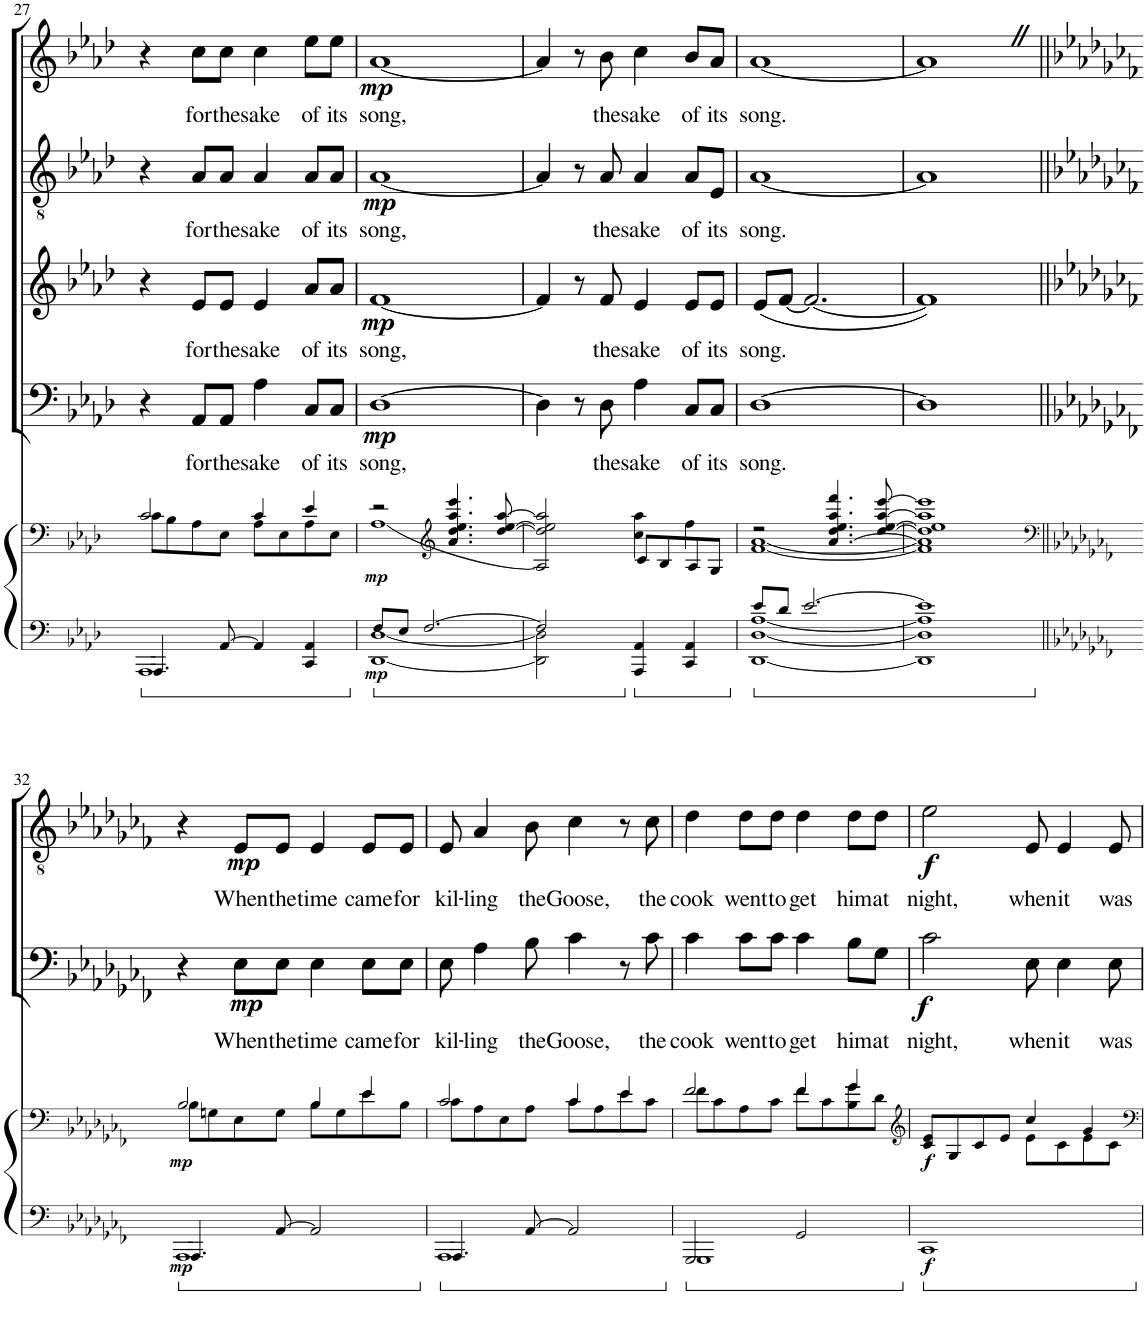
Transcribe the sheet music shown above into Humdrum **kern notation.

**kern	**dynam	**kern	**dynam	**kern	**text	**dynam	**kern	**text	**dynam	**kern	**text	**dynam	**kern	**text	**dynam
*part6	*part6	*part5	*part5	*part4	*part4	*part4	*part3	*part3	*part3	*part2	*part2	*part2	*part1	*part1	*part1
*staff6	*staff6	*staff5	*staff5	*staff4	*staff4	*staff4	*staff3	*staff3	*staff3	*staff2	*staff2	*staff2	*staff1	*staff1	*staff1
*I"Piano	*	*I"Piano	*	*I"Bassi	*	*	*I"Tenori	*	*	*I"Contralti	*	*	*I"Soprani	*	*
*I'Pno	*	*I'Pno	*	*	*	*	*	*	*	*	*	*	*	*	*
!!LO:PB:g=z
*clefF4	*	*clefF4	*	*clefF4	*	*	*clefG2	*	*	*clefGv2	*	*	*clefG2	*	*
*	*	*	*	*	*	*	*	*	*	*	*	*	*Trd1c2	*	*
*k[b-e-a-d-]	*	*k[b-e-a-d-]	*	*k[b-e-a-d-]	*	*	*k[b-e-a-d-]	*	*	*k[b-e-a-d-]	*	*	*k[b-e-a-d-]	*	*
*A-:	*	*A-:	*	*A-:	*	*	*A-:	*	*	*A-:	*	*	*A-:	*	*
*M4/4	*	*M4/4	*	*M4/4	*	*	*M4/4	*	*	*M4/4	*	*	*M4/4	*	*
*ped	*	*	*	*	*	*	*	*	*	*	*	*	*	*	*
=27	=27	=27	=27	=27	=27	=27	=27	=27	=27	=27	=27	=27	=27	=27	=27
*^	*	*^	*	*	*	*	*	*	*	*	*	*	*	*	*
4.AAA-/	1AAA-	.	2c/	8c\L	.	4r	.	.	4r	.	.	4r	.	.	4r	.	.
.	.	.	.	8B-\	.	.	.	.	.	.	.	.	.	.	.	.	.
!	!	!	!	!	!	!	!LO:LY:b	!	!	!LO:LY:b	!	!	!LO:LY:b	!	!	!LO:LY:b	!
.	.	.	.	8A-\	.	8AA-/L	for	.	8e-/L	for	.	8A-/L	for	.	8cc\L	for	.
!	!	!	!	!	!	!	!LO:LY:b	!	!	!LO:LY:b	!	!	!LO:LY:b	!	!	!LO:LY:b	!
[8AA-/	.	.	.	8E-\J	.	8AA-/J	the	.	8e-/J	the	.	8A-/J	the	.	8cc\J	the	.
!	!	!	!	!	!	!	!LO:LY:b	!	!	!LO:LY:b	!	!	!LO:LY:b	!	!	!LO:LY:b	!
4AA-/]	.	.	4c/	8A-\L	.	4A-\	sake	.	4e-/	sake	.	4A-/	sake	.	4cc\	sake	.
.	.	.	.	8E-\	.	.	.	.	.	.	.	.	.	.	.	.	.
!	!	!	!	!	!	!	!LO:LY:b	!	!	!LO:LY:b	!	!	!LO:LY:b	!	!	!LO:LY:b	!
4CC/ 4AA-/	.	.	4e-/	8A-\	.	8C/L	of	.	8a-/L	of	.	8A-/L	of	.	8ee-\L	of	.
!	!	!	!	!	!	!	!LO:LY:b	!	!	!LO:LY:b	!	!	!LO:LY:b	!	!	!LO:LY:b	!
.	.	.	.	8E-\J	.	8C/J	its	.	8a-/J	its	.	8A-/J	its	.	8ee-\J	its	.
=28	=28	=28	=28	=28	=28	=28	=28	=28	=28	=28	=28	=28	=28	=28	=28	=28	=28
*Xped	*	*	*	*	*	*	*	*	*	*	*	*	*	*	*	*	*
*ped	*	*	*	*	*	*	*	*	*	*	*	*	*	*	*	*	*
!	!	!LO:DY:b	!	!	!LO:DY:b	!	!LO:LY:b	!LO:DY:b	!	!LO:LY:b	!LO:DY:b	!	!LO:LY:b	!LO:DY:b	!	!LO:LY:b	!LO:DY:b
8F/L	[1DD- [1D-	mp	2r	[1A-	mp	[1D-	song,	mp	[1f	song,	mp	[1A-	song,	mp	[1a-	song,	mp
8E-/J	.	.	.	.	.	.	.	.	.	.	.	.	.	.	.	.	.
[2.F/	.	.	.	.	.	.	.	.	.	.	.	.	.	.	.	.	.
*	*	*	*clefG2	*	*	*	*	*	*	*	*	*	*	*	*	*	*
.	.	.	4.a-/ 4.dd-/ 4.ee-/ 4.aa-/ 4.eee-/	.	.	.	.	.	.	.	.	.	.	.	.	.	.
.	.	.	[8dd-/ [8ee-/ [8aa-/	.	.	.	.	.	.	.	.	.	.	.	.	.	.
=29	=29	=29	=29	=29	=29	=29	=29	=29	=29	=29	=29	=29	=29	=29	=29	=29	=29
2F/]	2DD-\] 2D-\]	.	2A-/] 2dd-/] 2ee-/] 2aa-/]	2ryy	.	4D-\]	.	.	4f/]	.	.	4A-/]	.	.	4a-/]	.	.
.	.	.	.	.	.	8r	.	.	8r	.	.	8r	.	.	8r	.	.
!	!	!	!	!	!	!	!LO:LY:b	!	!	!LO:LY:b	!	!	!LO:LY:b	!	!	!LO:LY:b	!
.	.	.	.	.	.	8D-\	the	.	8f/	the	.	8A-/	the	.	8b-\	the	.
*Xped	*	*	*	*	*	*	*	*	*	*	*	*	*	*	*	*	*
*ped	*	*	*	*	*	*	*	*	*	*	*	*	*	*	*	*	*
!	!	!	!	!	!	!	!LO:LY:b	!	!	!LO:LY:b	!	!	!LO:LY:b	!	!	!LO:LY:b	!
4AAA-/ 4AA-/	2ryy	.	8c/L	4cc\ 4aa-\	.	4A-\	sake	.	4e-/	sake	.	4A-/	sake	.	4cc\	sake	.
.	.	.	8B-/	.	.	.	.	.	.	.	.	.	.	.	.	.	.
!	!	!	!	!	!	!	!LO:LY:b	!	!	!LO:LY:b	!	!	!LO:LY:b	!	!	!LO:LY:b	!
4CC/ 4AA-/	.	.	8A-/	4ff\	.	8C/L	of	.	8e-/L	of	.	8A-/L	of	.	8b-/L	of	.
!	!	!	!	!	!	!	!LO:LY:b	!	!	!LO:LY:b	!	!	!LO:LY:b	!	!	!LO:LY:b	!
.	.	.	8G/J	.	.	8C/J	its	.	8e-/J	its	.	8E-/J	its	.	8a-/J	its	.
=30	=30	=30	=30	=30	=30	=30	=30	=30	=30	=30	=30	=30	=30	=30	=30	=30	=30
*Xped	*	*	*	*	*	*	*	*	*	*	*	*	*	*	*	*	*
*ped	*	*	*	*	*	*	*	*	*	*	*	*	*	*	*	*	*
!	!	!	!	!	!	!	!LO:LY:b	!	!	!LO:LY:b	!	!	!LO:LY:b	!	!	!LO:LY:b	!
8e-/L	[1DD- [1D- [1A-	.	2r	[1f [1a-	.	[1D-	song.	.	(8e-/L	song.	.	[1A-	song.	.	[1a-	song.	.
8d-/J	.	.	.	.	.	.	.	.	[8f/J	.	.	.	.	.	.	.	.
[2.e-/	.	.	.	.	.	.	.	.	2.f/_	.	.	.	.	.	.	.	.
.	.	.	[4.a-/ 4.dd-/ 4.ee-/ 4.aa-/ 4.fff/	.	.	.	.	.	.	.	.	.	.	.	.	.	.
.	.	.	[8dd-/ [8ee-/ [8aa-/ [8eee-/	.	.	.	.	.	.	.	.	.	.	.	.	.	.
*	*	*	*v	*v	*	*	*	*	*	*	*	*	*	*	*	*	*
=31	=31	=31	=31	=31	=31	=31	=31	=31	=31	=31	=31	=31	=31	=31	=31	=31
1e-]	1DD-] 1D-] 1A-]	.	1f] 1a-] 1dd-] 1ee-] 1aa-] 1eee-]	.	1D-]	.	.	1f])	.	.	1A-]	.	.	1a-Z]	.	.
!!LO:LB:g=z
=32||	=32||	=32||	=32||	=32||	=32||	=32||	=32||	=32||	=32||	=32||	=32||	=32||	=32||	=32||	=32||	=32||
*	*	*	*clefF4	*	*	*	*	*	*	*	*	*	*	*	*	*
*k[b-e-a-d-g-c-f-]	*	*	*k[b-e-a-d-g-c-f-]	*	*k[b-e-a-d-g-c-f-]	*	*	*k[b-e-a-d-g-c-f-]	*	*	*k[b-e-a-d-g-c-f-]	*	*	*k[b-e-a-d-g-c-f-]	*	*
*C-:	*	*	*C-:	*	*C-:	*	*	*C-:	*	*	*C-:	*	*	*C-:	*	*
*Xped	*	*	*	*	*	*	*	*	*	*	*	*	*	*	*	*
*ped	*	*	*	*	*	*	*	*	*	*	*	*	*	*	*	*
*	*	*	*^	*	*	*	*	*	*	*	*	*	*	*	*	*
!	!	!LO:DY:b	!	!	!LO:DY:b	!	!	!	!	!	!	!	!	!	!	!	!
4.AAA-/	1AAA-	mp	2B-/	8B-\L	mp	4r	.	.	1r	.	.	4r	.	.	1r	.	.
.	.	.	.	8Gn\	.	.	.	.	.	.	.	.	.	.	.	.	.
!	!	!	!	!	!	!	!LO:LY:b	!LO:DY:b	!	!	!	!	!LO:LY:b	!LO:DY:b	!	!	!
.	.	.	.	8E-\	.	8E-\L	When	mp	.	.	.	8E-/L	When	mp	.	.	.
!	!	!	!	!	!	!	!LO:LY:b	!	!	!	!	!	!LO:LY:b	!	!	!	!
[8AA-/	.	.	.	8G\J	.	8E-\J	the	.	.	.	.	8E-/J	the	.	.	.	.
!	!	!	!	!	!	!	!LO:LY:b	!	!	!	!	!	!LO:LY:b	!	!	!	!
2AA-/]	.	.	4B-/	8B-\L	.	4E-\	time	.	.	.	.	4E-/	time	.	.	.	.
.	.	.	.	8G\	.	.	.	.	.	.	.	.	.	.	.	.	.
!	!	!	!	!	!	!	!LO:LY:b	!	!	!	!	!	!LO:LY:b	!	!	!	!
.	.	.	4e-/	8e-\	.	8E-\L	came	.	.	.	.	8E-/L	came	.	.	.	.
!	!	!	!	!	!	!	!LO:LY:b	!	!	!	!	!	!LO:LY:b	!	!	!	!
.	.	.	.	8B-\J	.	8E-\J	for	.	.	.	.	8E-/J	for	.	.	.	.
=33	=33	=33	=33	=33	=33	=33	=33	=33	=33	=33	=33	=33	=33	=33	=33	=33	=33
*Xped	*	*	*	*	*	*	*	*	*	*	*	*	*	*	*	*	*
*ped	*	*	*	*	*	*	*	*	*	*	*	*	*	*	*	*	*
!	!	!	!	!	!	!	!LO:LY:b	!	!	!	!	!	!LO:LY:b	!	!	!	!
4.AAA-/	1AAA-	.	2c-/	8c-\L	.	8E-\	kil-	.	1r	.	.	8E-/	kil-	.	1r	.	.
!	!	!	!	!	!	!	!LO:LY:b	!	!	!	!	!	!LO:LY:b	!	!	!	!
.	.	.	.	8A-\	.	4A-\	-ling	.	.	.	.	4A-/	-ling	.	.	.	.
.	.	.	.	8E-\	.	.	.	.	.	.	.	.	.	.	.	.	.
!	!	!	!	!	!	!	!LO:LY:b	!	!	!	!	!	!LO:LY:b	!	!	!	!
[8AA-/	.	.	.	8A-\J	.	8B-\	the	.	.	.	.	8B-\	the	.	.	.	.
!	!	!	!	!	!	!	!LO:LY:b	!	!	!	!	!	!LO:LY:b	!	!	!	!
2AA-/]	.	.	4c-/	8c-\L	.	4c-\	Goose,	.	.	.	.	4c-\	Goose,	.	.	.	.
.	.	.	.	8A-\	.	.	.	.	.	.	.	.	.	.	.	.	.
.	.	.	4e-/	8e-\	.	8r	.	.	.	.	.	8r	.	.	.	.	.
!	!	!	!	!	!	!	!LO:LY:b	!	!	!	!	!	!LO:LY:b	!	!	!	!
.	.	.	.	8c-\J	.	8c-\	the	.	.	.	.	8c-\	the	.	.	.	.
=34	=34	=34	=34	=34	=34	=34	=34	=34	=34	=34	=34	=34	=34	=34	=34	=34	=34
*Xped	*	*	*	*	*	*	*	*	*	*	*	*	*	*	*	*	*
*ped	*	*	*	*	*	*	*	*	*	*	*	*	*	*	*	*	*
!	!	!	!	!	!	!	!LO:LY:b	!	!	!	!	!	!LO:LY:b	!	!	!	!
2GGG-/	1GGG-	.	2f-/	8f-\L	.	4c-\	cook	.	1r	.	.	4d-\	cook	.	1r	.	.
.	.	.	.	8c-\	.	.	.	.	.	.	.	.	.	.	.	.	.
!	!	!	!	!	!	!	!LO:LY:b	!	!	!	!	!	!LO:LY:b	!	!	!	!
.	.	.	.	8A-\	.	8c-\L	went	.	.	.	.	8d-\L	went	.	.	.	.
!	!	!	!	!	!	!	!LO:LY:b	!	!	!	!	!	!LO:LY:b	!	!	!	!
.	.	.	.	8c-\J	.	8c-\J	to	.	.	.	.	8d-\J	to	.	.	.	.
!	!	!	!	!	!	!	!LO:LY:b	!	!	!	!	!	!LO:LY:b	!	!	!	!
2GG-/	.	.	4f-/	8f-\L	.	4c-\	get	.	.	.	.	4d-\	get	.	.	.	.
.	.	.	.	8c-\	.	.	.	.	.	.	.	.	.	.	.	.	.
!	!	!	!	!	!	!	!LO:LY:b	!	!	!	!	!	!LO:LY:b	!	!	!	!
.	.	.	4g-/	8B-\ 8g-\	.	8B-\L	him	.	.	.	.	8d-\L	him	.	.	.	.
!	!	!	!	!	!	!	!LO:LY:b	!	!	!	!	!	!LO:LY:b	!	!	!	!
.	.	.	.	8d-\J	.	8G-\J	at	.	.	.	.	8d-\J	at	.	.	.	.
*v	*v	*	*	*	*	*	*	*	*	*	*	*	*	*	*	*	*
=35	=35	=35	=35	=35	=35	=35	=35	=35	=35	=35	=35	=35	=35	=35	=35	=35
*	*	*clefG2	*	*	*	*	*	*	*	*	*	*	*	*	*	*
*Xped	*	*	*	*	*	*	*	*	*	*	*	*	*	*	*	*
*ped	*	*	*	*	*	*	*	*	*	*	*	*	*	*	*	*
!	!LO:DY:b	!	!	!LO:DY:b	!	!LO:LY:b	!LO:DY:b	!	!	!	!	!LO:LY:b	!LO:DY:b	!	!	!
1CC-	f	8c-/ 8e-/L	2ryy	f	2c-\	night,	f	1r	.	.	2e-\	night,	f	1r	.	.
.	.	8G-/	.	.	.	.	.	.	.	.	.	.	.	.	.	.
.	.	8c-/	.	.	.	.	.	.	.	.	.	.	.	.	.	.
.	.	8e-/J	.	.	.	.	.	.	.	.	.	.	.	.	.	.
!	!	!	!	!	!	!LO:LY:b	!	!	!	!	!	!LO:LY:b	!	!	!	!
.	.	4cc-/	8e-\L	.	8E-\	when	.	.	.	.	8E-/	when	.	.	.	.
!	!	!	!	!	!	!LO:LY:b	!	!	!	!	!	!LO:LY:b	!	!	!	!
.	.	.	8c-\	.	4E-\	it	.	.	.	.	4E-/	it	.	.	.	.
.	.	4g-/	8e-\	.	.	.	.	.	.	.	.	.	.	.	.	.
!	!	!	!	!	!	!LO:LY:b	!	!	!	!	!	!LO:LY:b	!	!	!	!
.	.	.	8c-\J	.	8E-\	was	.	.	.	.	8E-/	was	.	.	.	.
*Xped	*	*	*	*	*	*	*	*	*	*	*	*	*	*	*	*
*	*	*v	*v	*	*	*	*	*	*	*	*	*	*	*	*	*
=	=	=	=	=	=	=	=	=	=	=	=	=	=	=	=
*-	*-	*-	*-	*-	*-	*-	*-	*-	*-	*-	*-	*-	*-	*-	*-
